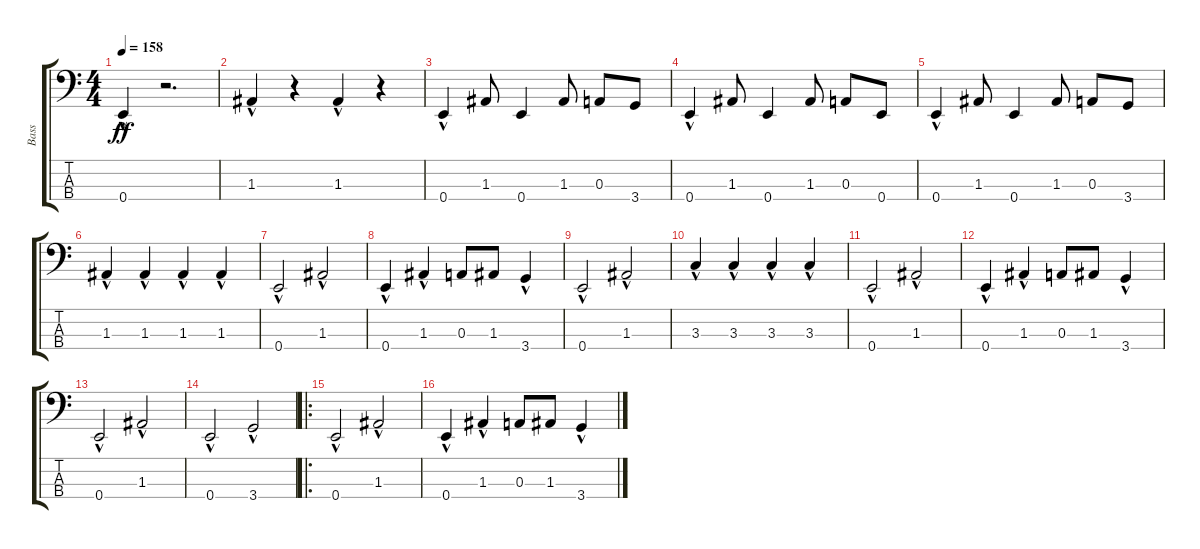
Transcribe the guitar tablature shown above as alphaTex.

\track ("Bass" "Bass") {instrument electricbasspick}
\staff {score tabs}
\tuning (G2 D2 A1 E1) {hide}
\ts (4 4)
\tempo 158
\clef f4
\ks c
0.4{hac}.4{dy ff} r.2{d} |
1.3{hac}.4 r.4 1.3{hac}.4 r.4 |
0.4{hac}.4 1.3.8 0.4.4 1.3.8 0.3.8 3.4.8 |
0.4{hac}.4 1.3.8 0.4.4 1.3.8 0.3.8 0.4.8 |
0.4{hac}.4 1.3.8 0.4.4 1.3.8 0.3.8 3.4.8 |
1.3{hac}.4 1.3{hac}.4 1.3{hac}.4 1.3{hac}.4 |
0.4{hac}.2 1.3{hac}.2 |
0.4{hac}.4 1.3{hac}.4 0.3.8 1.3.8 3.4{hac}.4 |
0.4{hac}.2 1.3{hac}.2 |
3.3{hac}.4 3.3{hac}.4 3.3{hac}.4 3.3{hac}.4 |
0.4{hac}.2 1.3{hac}.2 |
0.4{hac}.4 1.3{hac}.4 0.3.8 1.3.8 3.4{hac}.4 |
0.4{hac}.2 1.3{hac}.2 |
0.4{hac}.2 3.4{hac}.2 |
\ro
0.4{hac}.2 1.3{hac}.2 |
0.4{hac}.4 1.3{hac}.4 0.3.8 1.3.8 3.4{hac}.4
